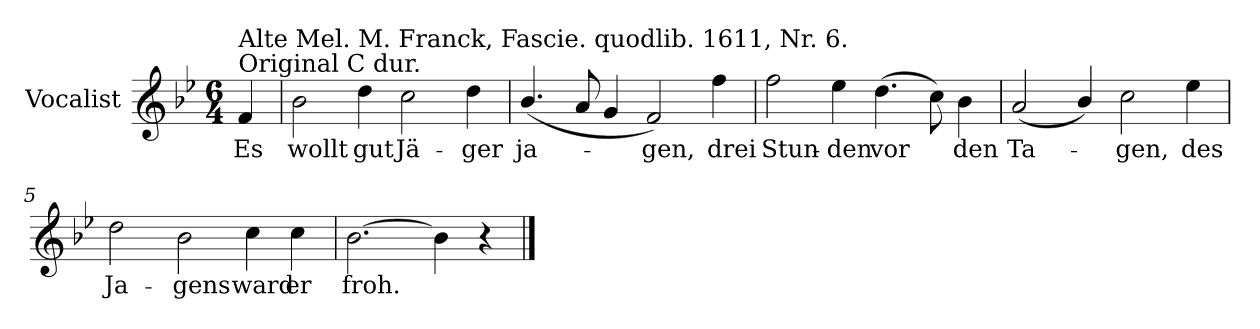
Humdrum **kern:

**kern	**text
*part1	*part1
*staff1	*staff1
*I"Vocalist	*
*k[b-e-]	*
*B-:	*
*M6/4	*
=	=
!LO:TX:a:t=Original C dur.	!
!LO:TX:a:t=Alte Mel. M. Franck, Fascie. quodlib. 1611, Nr. 6.	!
4f	Es
=1	=1
2b-	wollt
4dd	gut
2cc	Jä-
4dd	-ger
=2	=2
(4.b-/	ja-
8a	.
4g	.
2f)	-gen,
4ff	drei
=3	=3
2ff	Stun-
4ee-	-den
(4.dd	vor
8cc)	.
4b-	den
=4	=4
(2a	Ta-
4b-/)	.
2cc	-gen,
4ee-	des
=5	=5
2dd	Ja-
2b-	-gens
4cc	ward
4cc	er
=6	=6
[2.b-	froh.
4b-]	.
4r	.
==	==
*-	*-
